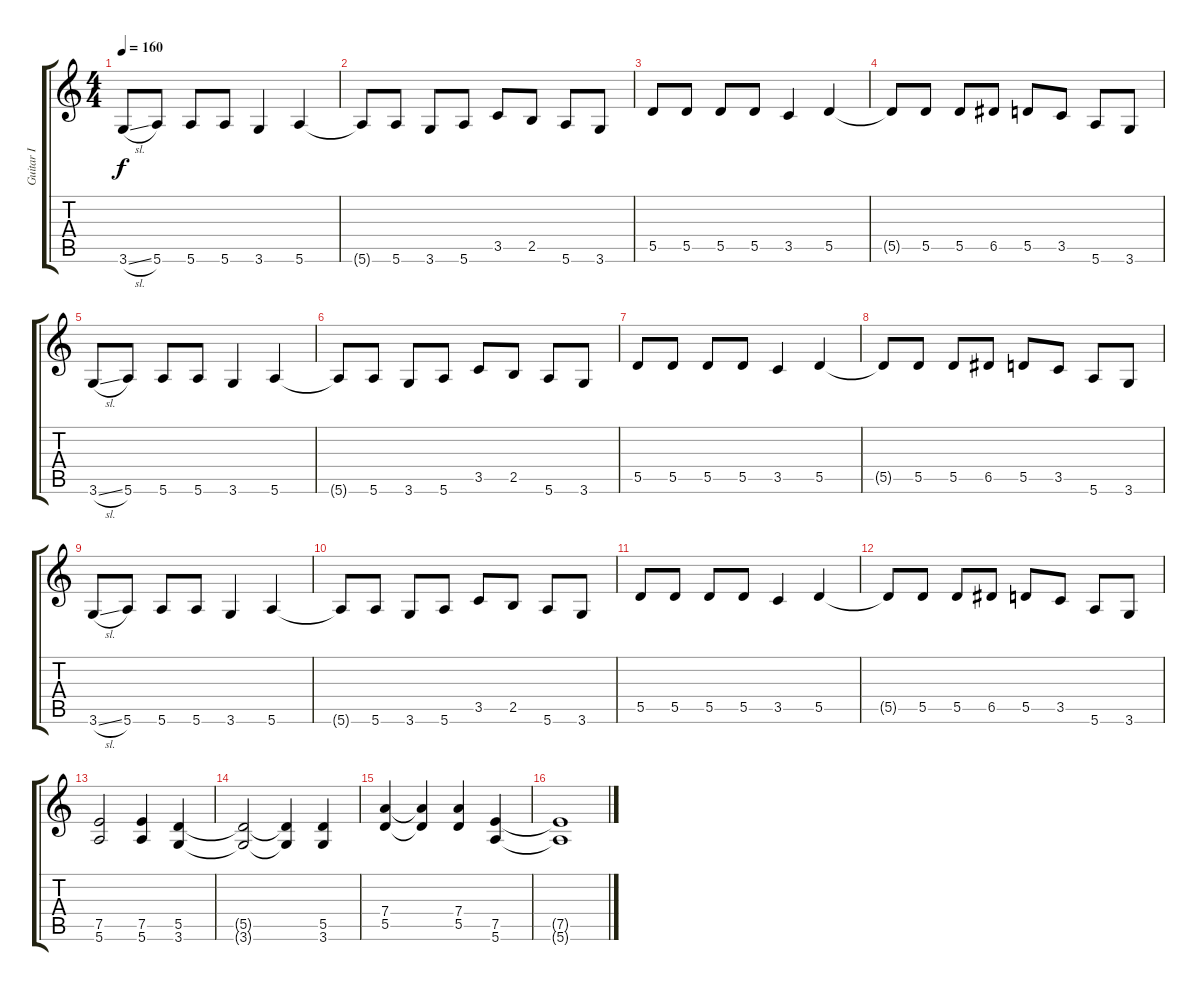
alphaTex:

\track ("Guitar I" "Guitar I") {instrument distortionguitar}
\staff {score tabs}
\tuning (E4 B3 G3 D3 A2 E2) {hide}
\ts (4 4)
\tempo 160
\clef g2
\ks c
3.6{sl}.8{dy f} 5.6.8 5.6.8 5.6.8 3.6.4 5.6.4 |
5.6{t}.8 5.6.8 3.6.8 5.6.8 3.5.8 2.5.8 5.6.8 3.6.8 |
5.5.8 5.5.8 5.5.8 5.5.8 3.5.4 5.5.4 |
5.5{t}.8 5.5.8 5.5.8 6.5.8 5.5.8 3.5.8 5.6.8 3.6.8 |
3.6{sl}.8 5.6.8 5.6.8 5.6.8 3.6.4 5.6.4 |
5.6{t}.8 5.6.8 3.6.8 5.6.8 3.5.8 2.5.8 5.6.8 3.6.8 |
5.5.8 5.5.8 5.5.8 5.5.8 3.5.4 5.5.4 |
5.5{t}.8 5.5.8 5.5.8 6.5.8 5.5.8 3.5.8 5.6.8 3.6.8 |
3.6{sl}.8 5.6.8 5.6.8 5.6.8 3.6.4 5.6.4 |
5.6{t}.8 5.6.8 3.6.8 5.6.8 3.5.8 2.5.8 5.6.8 3.6.8 |
5.5.8 5.5.8 5.5.8 5.5.8 3.5.4 5.5.4 |
5.5{t}.8 5.5.8 5.5.8 6.5.8 5.5.8 3.5.8 5.6.8 3.6.8 |
(7.5 5.6).2 (7.5 5.6).4 (5.5 3.6).4 |
(5.5{t} 3.6{t}).2 (5.5{t} 3.6{t}).4 (5.5 3.6).4 |
(7.4 5.5).4 (7.4{t} 5.5{t}).4 (7.4 5.5).4 (7.5 5.6).4 |
(7.5{t} 5.6{t}).1
